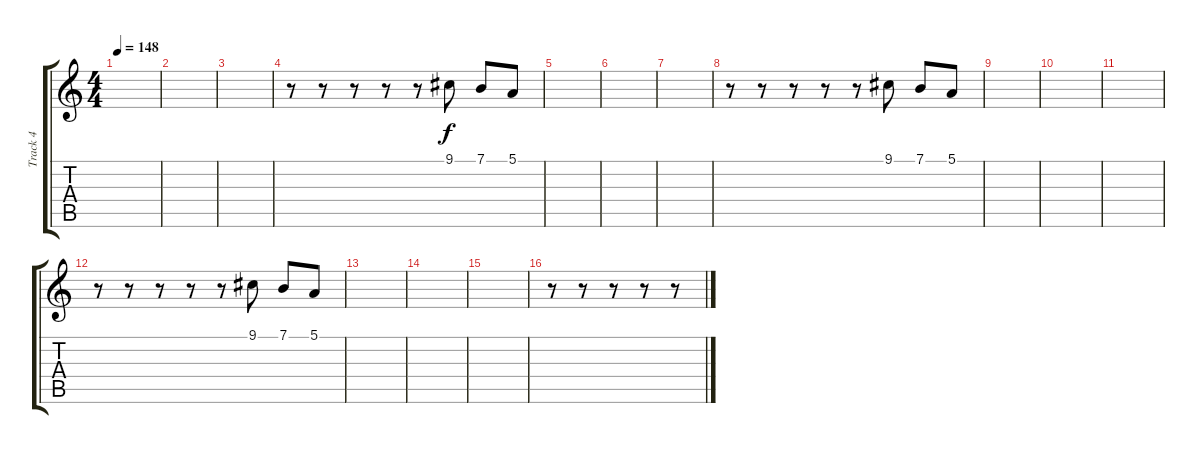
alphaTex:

\track ("Track 4" "Track 4") {instrument choiraahs}
\staff {score tabs}
\tuning (E4 B3 G3 D3 A2 E2) {hide}
\ts (4 4)
\tempo 148
\clef g2
\ks c
|
|
|
r.8 r.8 r.8 r.8 r.8 9.1.8 7.1.8 5.1.8 |
|
|
|
r.8 r.8 r.8 r.8 r.8 9.1.8 7.1.8 5.1.8 |
|
|
|
r.8 r.8 r.8 r.8 r.8 9.1.8 7.1.8 5.1.8 |
|
|
|
r.8 r.8 r.8 r.8 r.8
